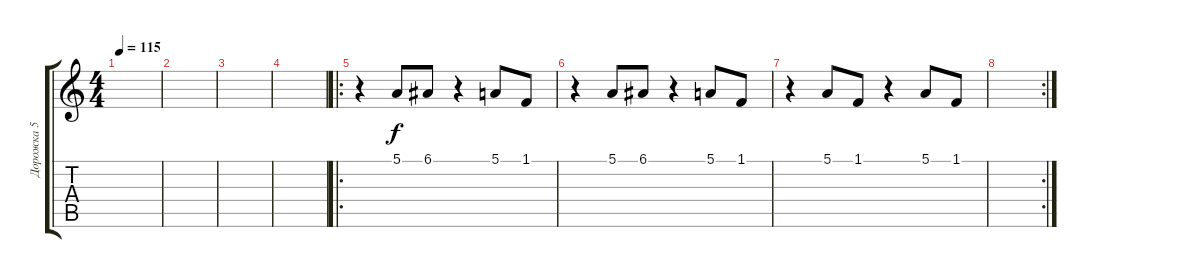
\track ("Дорожка 5" "Дорожка 5") {instrument tuba}
\staff {score tabs}
\tuning (E4 B3 G3 D3 A2 E2) {hide}
\ts (4 4)
\tempo 115
\clef g2
\ks c
|
|
|
|
\ro
r.4 5.1.8 6.1.8 r.4 5.1.8 1.1.8 |
r.4 5.1.8 6.1.8 r.4 5.1.8 1.1.8 |
r.4 5.1.8 1.1.8 r.4 5.1.8 1.1.8 |
\rc 2
